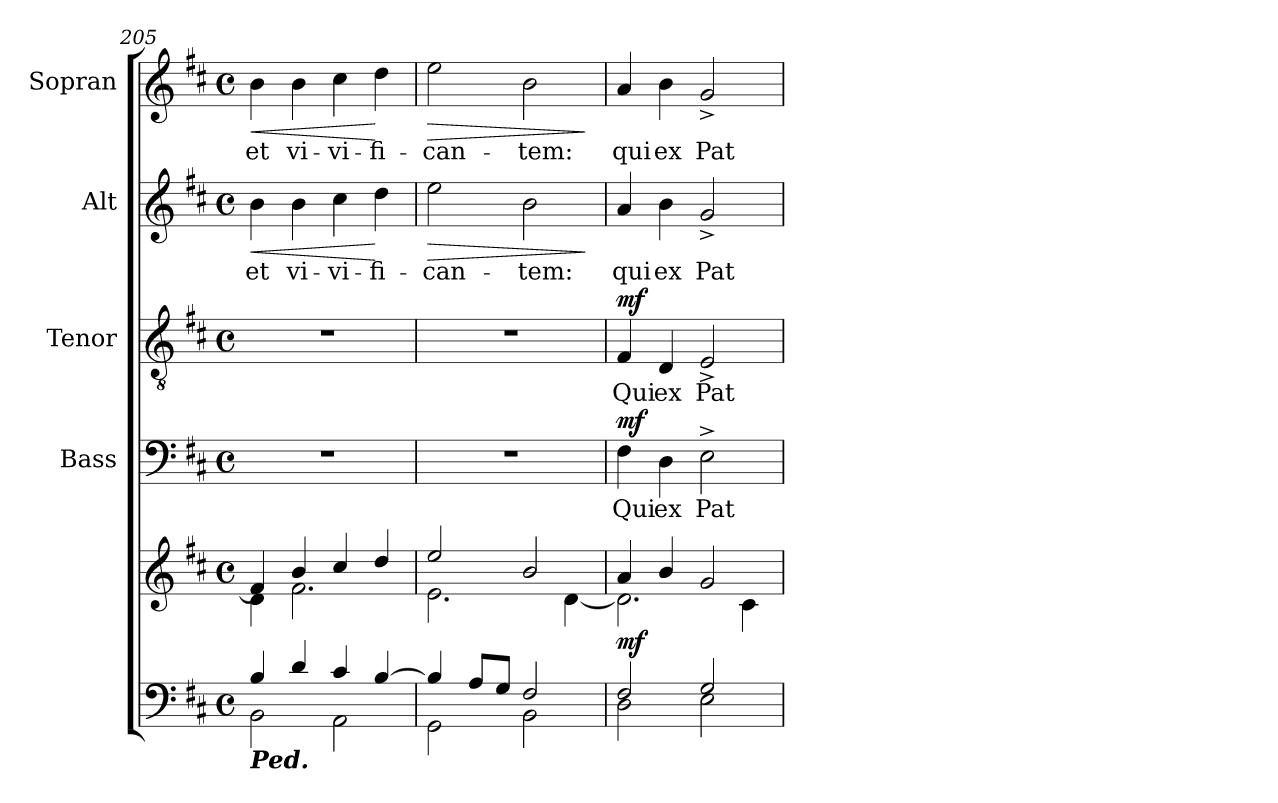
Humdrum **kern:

**kern	**kern	**dynam	**kern	**text	**dynam	**kern	**text	**dynam	**kern	**text	**dynam	**kern	**text	**dynam
*part5	*part5	*part5	*part4	*part4	*part4	*part3	*part3	*part3	*part2	*part2	*part2	*part1	*part1	*part1
*staff6	*staff5	*staff5/6	*staff4	*staff4	*staff4	*staff3	*staff3	*staff3	*staff2	*staff2	*staff2	*staff1	*staff1	*staff1
*	*	*	*I"Bass	*	*	*I"Tenor	*	*	*I"Alt	*	*	*I"Sopran	*	*
*	*	*	*I'B.	*	*	*I'T.	*	*	*I'A.	*	*	*I'S.	*	*
*clefF4	*clefG2	*	*clefF4	*	*	*clefGv2	*	*	*clefG2	*	*	*clefG2	*	*
*k[f#c#]	*k[f#c#]	*	*k[f#c#]	*	*	*k[f#c#]	*	*	*k[f#c#]	*	*	*k[f#c#]	*	*
*D:	*D:	*	*D:	*	*	*D:	*	*	*D:	*	*	*D:	*	*
*M4/4	*M4/4	*	*M4/4	*	*	*M4/4	*	*	*M4/4	*	*	*M4/4	*	*
*met(c)	*met(c)	*	*met(c)	*	*	*met(c)	*	*	*met(c)	*	*	*met(c)	*	*
=205	=205	=205	=205	=205	=205	=205	=205	=205	=205	=205	=205	=205	=205	=205
*^	*^	*	*	*	*	*	*	*	*	*	*	*	*	*
!LO:TX:b:Bi:t=Ped.	!	!	!	!	!	!	!	!	!	!	!	!	!	!	!	!
!	!	!	!	!	!	!	!	!	!	!	!	!LO:LY:b	!LO:HP:b	!	!LO:LY:b	!LO:HP:b
4B/	2BB\	4f#/]	4d\	.	1r	.	.	1r	.	.	4b\	et	<	4b\	et	<
!	!	!	!	!	!	!	!	!	!	!	!	!LO:LY:b	!	!	!LO:LY:b	!
4d/	.	4b/	2.f#\	.	.	.	.	.	.	.	4b\	vi-	.	4b\	vi-	.
!	!	!	!	!	!	!	!	!	!	!	!	!LO:LY:b	!	!	!LO:LY:b	!
4c#/	2AA\	4cc#/	.	.	.	.	.	.	.	.	4cc#\	-vi-	.	4cc#\	-vi-	.
!	!	!	!	!	!	!	!	!	!	!	!	!LO:LY:b	!	!	!LO:LY:b	!
[>4B/	.	4dd/	.	.	.	.	.	.	.	.	4dd\	-fi-	[	4dd\	-fi-	[
=206	=206	=206	=206	=206	=206	=206	=206	=206	=206	=206	=206	=206	=206	=206	=206	=206
!	!	!	!	!	!	!	!	!	!	!	!	!LO:LY:b	!LO:HP:b	!	!LO:LY:b	!LO:HP:b
4B/]	2GG\	2ee/	2.e\	.	1r	.	.	1r	.	.	2ee\	-can-	>	2ee\	-can-	>
8A/L	.	.	.	.	.	.	.	.	.	.	.	.	.	.	.	.
8G/J	.	.	.	.	.	.	.	.	.	.	.	.	.	.	.	.
!	!	!	!	!	!	!	!	!	!	!	!	!LO:LY:b	!	!	!LO:LY:b	!
2F#/	2BB\	2b/	.	.	.	.	.	.	.	.	2b\	-tem:	.	2b\	-tem:	.
.	.	.	[<4d\	.	.	.	.	.	.	.	.	.	.	.	.	.
*v	*v	*	*	*	*	*	*	*	*	*	*	*	*	*	*	*
*	*v	*v	*	*	*	*	*	*	*	*	*	*	*	*	*
.	.	.	.	.	.	.	.	.	.	.	]	.	.	]
=207	=207	=207	=207	=207	=207	=207	=207	=207	=207	=207	=207	=207	=207	=207
*^	*^	*	*	*	*	*	*	*	*	*	*	*	*	*
!	!	!	!	!LO:DY:b	!	!LO:LY:b	!LO:DY:a	!	!LO:LY:b	!LO:DY:a	!	!LO:LY:b	!	!	!LO:LY:b	!
2F#/	2D\	4a/	2.d\]	mf	4F#\	Qui	mf	4F#/	Qui	mf	4a/	qui	.	4a/	qui	.
!	!	!	!	!	!	!LO:LY:b	!	!	!LO:LY:b	!	!	!LO:LY:b	!	!	!LO:LY:b	!
.	.	4b/	.	.	4D\	ex	.	4D/	ex	.	4b\	ex	.	4b\	ex	.
!	!	!	!	!	!	!LO:LY:b	!	!	!LO:LY:b	!	!	!LO:LY:b	!	!	!LO:LY:b	!
2G/	2E\	2g/	.	.	2E^>\	Pat-	.	2E^>/	Pat-	.	2g^>/	Pat-	.	2g^>/	Pat-	.
.	.	.	4c#\	.	.	.	.	.	.	.	.	.	.	.	.	.
*v	*v	*	*	*	*	*	*	*	*	*	*	*	*	*	*	*
*	*v	*v	*	*	*	*	*	*	*	*	*	*	*	*	*
=	=	=	=	=	=	=	=	=	=	=	=	=	=	=
*-	*-	*-	*-	*-	*-	*-	*-	*-	*-	*-	*-	*-	*-	*-
